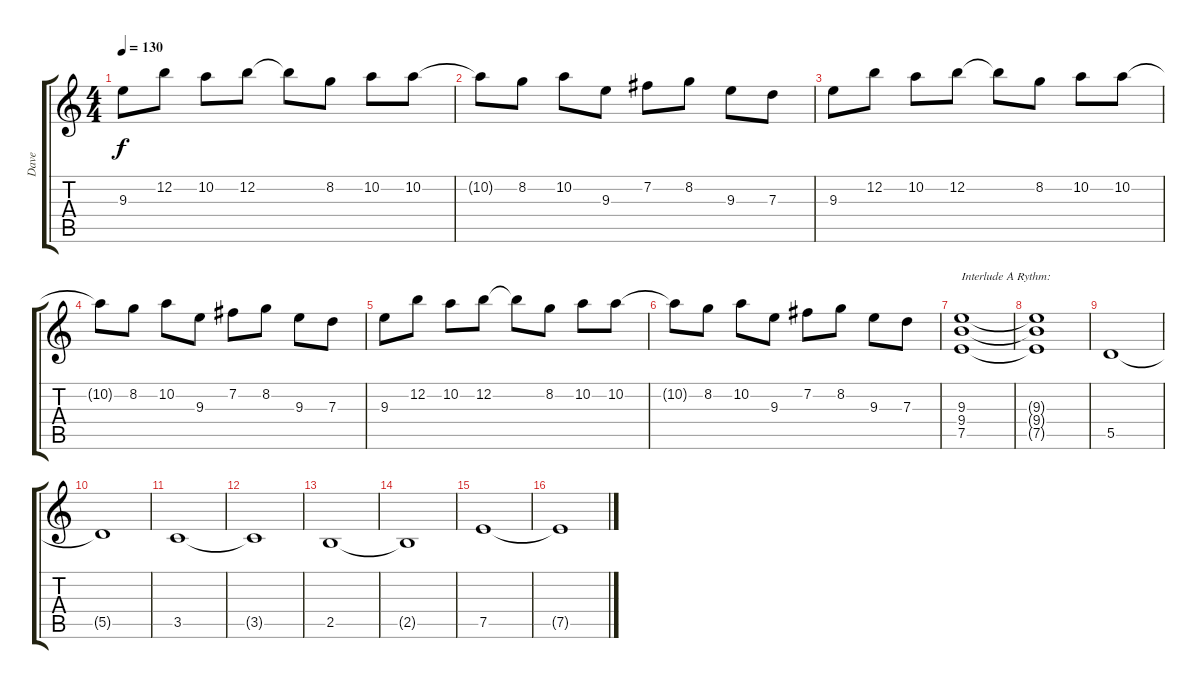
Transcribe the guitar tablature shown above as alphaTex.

\track ("Dave" "Dave") {instrument distortionguitar}
\staff {score tabs}
\tuning (E4 B3 G3 D3 A2 E2) {hide}
\ts (4 4)
\tempo 130
\clef g2
\ks c
9.3.8{dy f} 12.2.8 10.2.8 12.2.8 12.2{t}.8 8.2.8 10.2.8 10.2.8 |
10.2{t}.8 8.2.8 10.2.8 9.3.8 7.2.8 8.2.8 9.3.8 7.3.8 |
9.3.8 12.2.8 10.2.8 12.2.8 12.2{t}.8 8.2.8 10.2.8 10.2.8 |
10.2{t}.8 8.2.8 10.2.8 9.3.8 7.2.8 8.2.8 9.3.8 7.3.8 |
9.3.8 12.2.8 10.2.8 12.2.8 12.2{t}.8 8.2.8 10.2.8 10.2.8 |
10.2{t}.8 8.2.8 10.2.8 9.3.8 7.2.8 8.2.8 9.3.8 7.3.8 |
(9.3 9.4 7.5).1{txt "Interlude A Rythm:" volume 10} |
(9.3{t} 9.4{t} 7.5{t}).1 |
5.5.1 |
5.5{t}.1 |
3.5.1 |
3.5{t}.1 |
2.5.1 |
2.5{t}.1 |
7.5.1 |
7.5{t}.1
